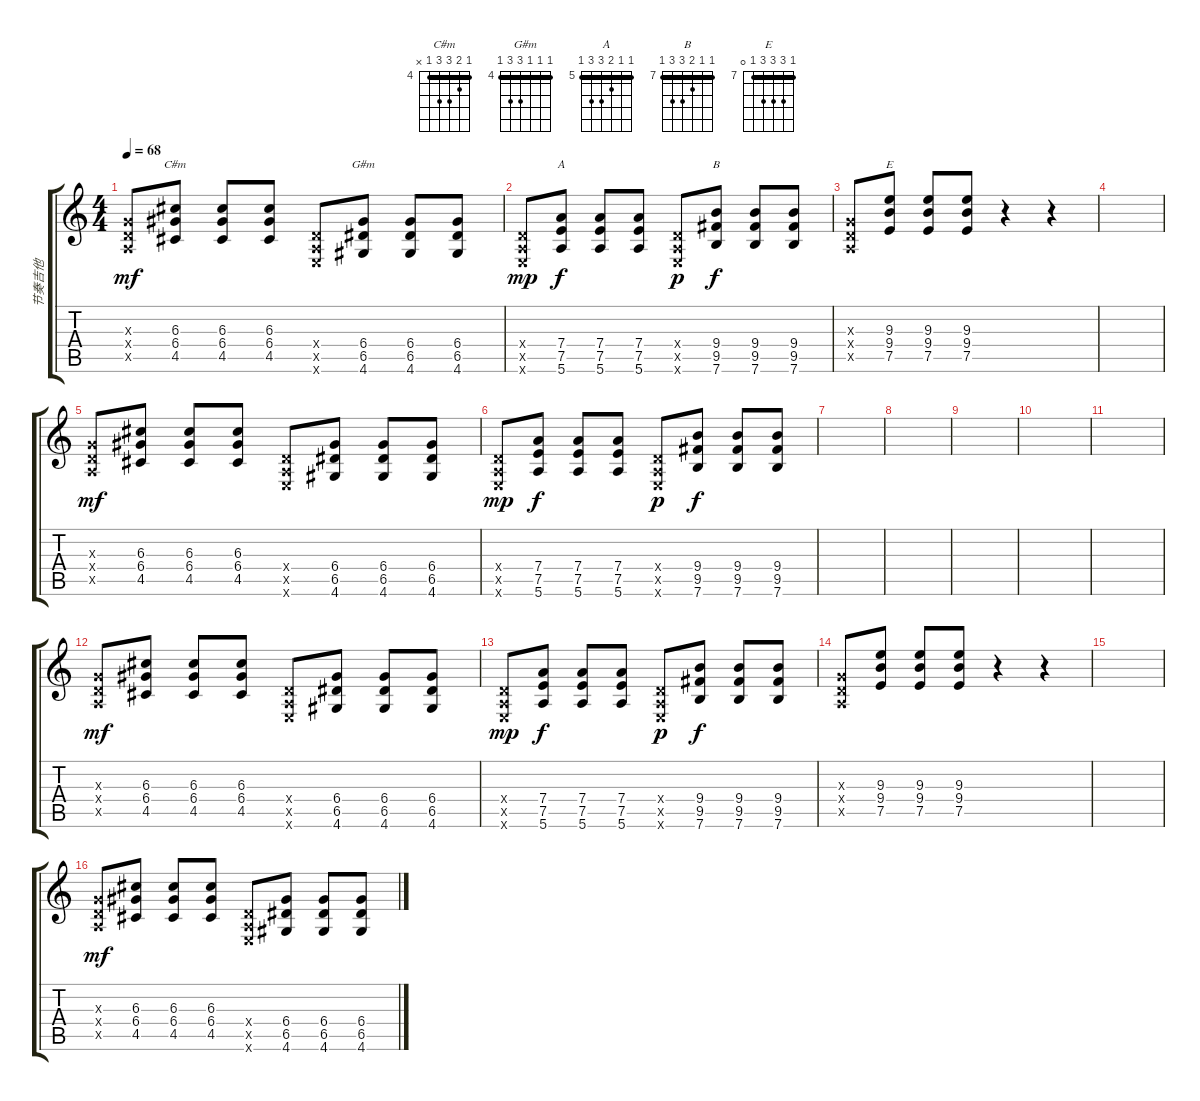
\track ("节奏吉他" "节奏吉他") {instrument acousticguitarsteel}
\staff {score tabs}
\tuning (E4 B3 G3 D3 A2 E2) {hide}
\chord ("C#m" 4 5 6 6 4 x) {firstfret 4 barre 4}
\chord ("G#m" 4 4 4 6 6 4) {firstfret 4 barre 4}
\chord ("A" 5 5 6 7 7 5) {firstfret 5 barre 5}
\chord ("B" 7 7 8 9 9 7) {firstfret 7 barre 7}
\chord ("E" 7 9 9 9 7 0) {firstfret 7 barre 7}
\ts (4 4)
\tempo 68
\clef g2
\ks c
(0.3{x} 0.4{x} 0.5{x}).8{dy mf volume 9 balance 7 instrument overdrivenguitar} (6.3 6.4 4.5).8{ch "C#m"} (6.3 6.4 4.5).8 (6.3 6.4 4.5).8 (0.4{x} 0.5{x} 0.6{x}).8 (6.4 6.5 4.6).8{ch "G#m"} (6.4 6.5 4.6).8 (6.4 6.5 4.6).8 |
(0.4{x} 0.5{x} 0.6{x}).8{dy mp} (7.4 7.5 5.6).8{ch "A" dy f} (7.4 7.5 5.6).8 (7.4 7.5 5.6).8 (0.4{x} 0.5{x} 0.6{x}).8{dy p} (9.4 9.5 7.6).8{ch "B" dy f} (9.4 9.5 7.6).8 (9.4 9.5 7.6).8 |
(0.3{x} 0.4{x} 0.5{x}).8 (9.3 9.4 7.5).8{ch "E"} (9.3 9.4 7.5).8 (9.3 9.4 7.5).8 r.4 r.4 |
|
(0.3{x} 0.4{x} 0.5{x}).8{dy mf} (6.3 6.4 4.5).8 (6.3 6.4 4.5).8 (6.3 6.4 4.5).8 (0.4{x} 0.5{x} 0.6{x}).8 (6.4 6.5 4.6).8 (6.4 6.5 4.6).8 (6.4 6.5 4.6).8 |
(0.4{x} 0.5{x} 0.6{x}).8{dy mp} (7.4 7.5 5.6).8{dy f} (7.4 7.5 5.6).8 (7.4 7.5 5.6).8 (0.4{x} 0.5{x} 0.6{x}).8{dy p} (9.4 9.5 7.6).8{dy f} (9.4 9.5 7.6).8 (9.4 9.5 7.6).8 |
|
|
|
|
|
(0.3{x} 0.4{x} 0.5{x}).8{dy mf} (6.3 6.4 4.5).8 (6.3 6.4 4.5).8 (6.3 6.4 4.5).8 (0.4{x} 0.5{x} 0.6{x}).8 (6.4 6.5 4.6).8 (6.4 6.5 4.6).8 (6.4 6.5 4.6).8 |
(0.4{x} 0.5{x} 0.6{x}).8{dy mp} (7.4 7.5 5.6).8{dy f} (7.4 7.5 5.6).8 (7.4 7.5 5.6).8 (0.4{x} 0.5{x} 0.6{x}).8{dy p} (9.4 9.5 7.6).8{dy f} (9.4 9.5 7.6).8 (9.4 9.5 7.6).8 |
(0.3{x} 0.4{x} 0.5{x}).8 (9.3 9.4 7.5).8 (9.3 9.4 7.5).8 (9.3 9.4 7.5).8 r.4 r.4 |
|
(0.3{x} 0.4{x} 0.5{x}).8{dy mf} (6.3 6.4 4.5).8 (6.3 6.4 4.5).8 (6.3 6.4 4.5).8 (0.4{x} 0.5{x} 0.6{x}).8 (6.4 6.5 4.6).8 (6.4 6.5 4.6).8 (6.4 6.5 4.6).8
